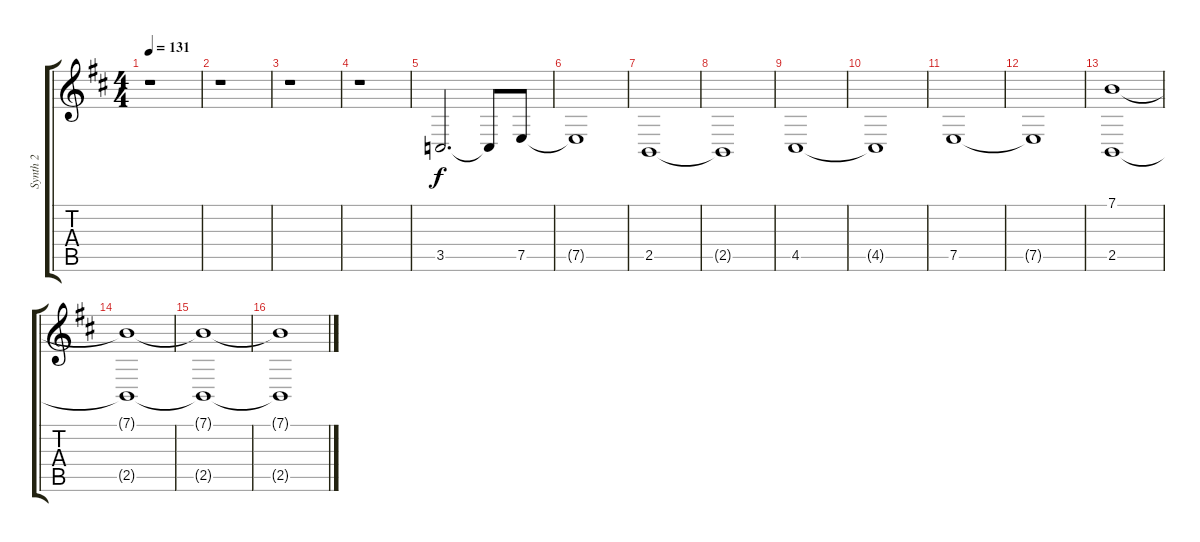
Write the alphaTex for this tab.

\track ("Synth 2" "Synth 2") {instrument pad8sweep}
\staff {score tabs}
\tuning (E4 B3 G3 D3 A2 E2) {hide}
\ts (4 4)
\tempo 131
\clef g2
\ks d
r.1{dy fff} |
r.1 |
r.1 |
r.1 |
3.5.2{d dy f} 3.5{t}.8 7.5.8 |
7.5{t}.1 |
2.5.1 |
2.5{t}.1 |
4.5.1 |
4.5{t}.1 |
7.5.1 |
7.5{t}.1 |
(7.1 2.5).1 |
(7.1{t} 2.5{t}).1 |
(7.1{t} 2.5{t}).1 |
(7.1{t} 2.5{t}).1
